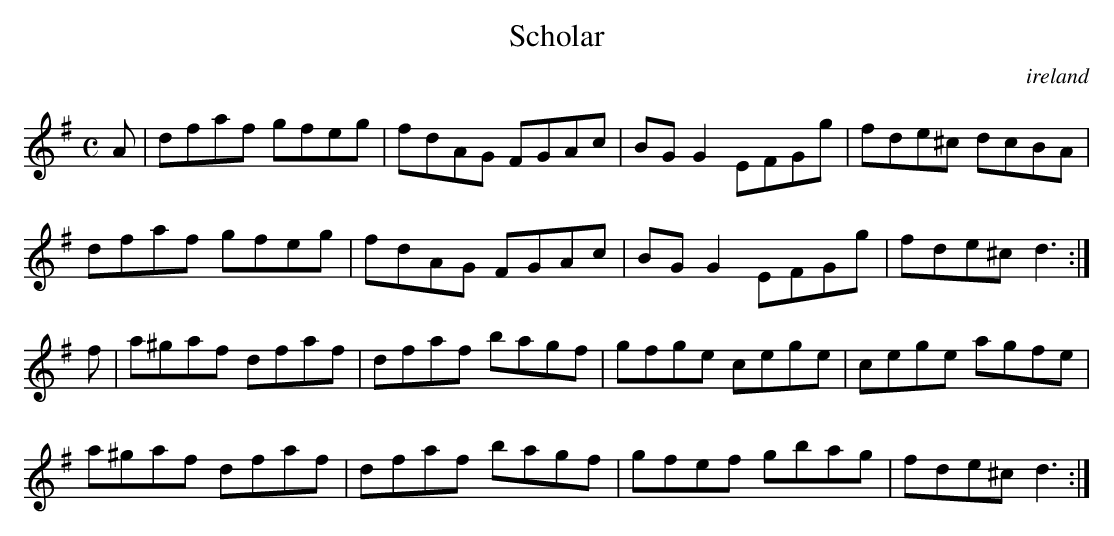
X:1
T:Scholar
O:ireland
M:C
L:1/8
K:D Mixolydian
A|dfaf gfeg|fdAG FGAc|BGG2 EFGg|fde^c dcBA|!
dfaf gfeg|fdAG FGAc|BGG2 EFGg|fde^c d3:|!
f|a^gaf dfaf|dfaf bagf|gfge cege|cege agfe|!
a^gaf dfaf|dfaf bagf|gfef gbag|fde^c d3:|!
